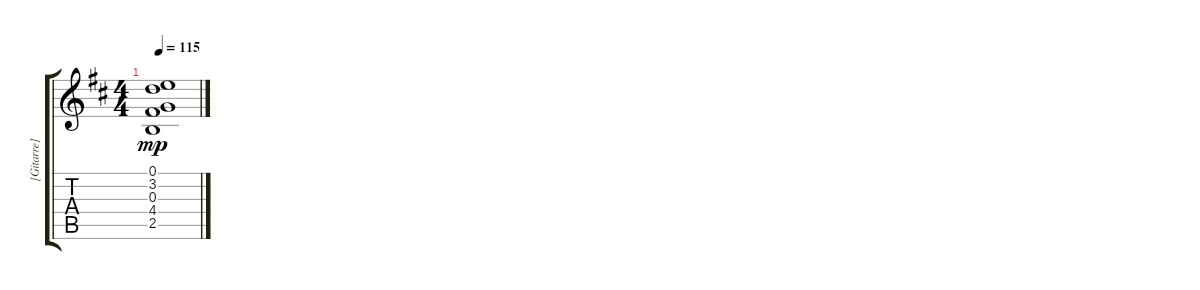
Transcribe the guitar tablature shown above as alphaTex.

\track ("[Gitarre]" "[Gitarre]") {instrument overdrivenguitar}
\staff {score tabs}
\tuning (E4 B3 G3 D3 A2 D2) {hide}
\ts (4 4)
\tempo 115
\clef g2
\ks bminor
(0.1{t} 3.2{t} 0.3{t} 4.4{t} 2.5{t}).1{dy mp}
